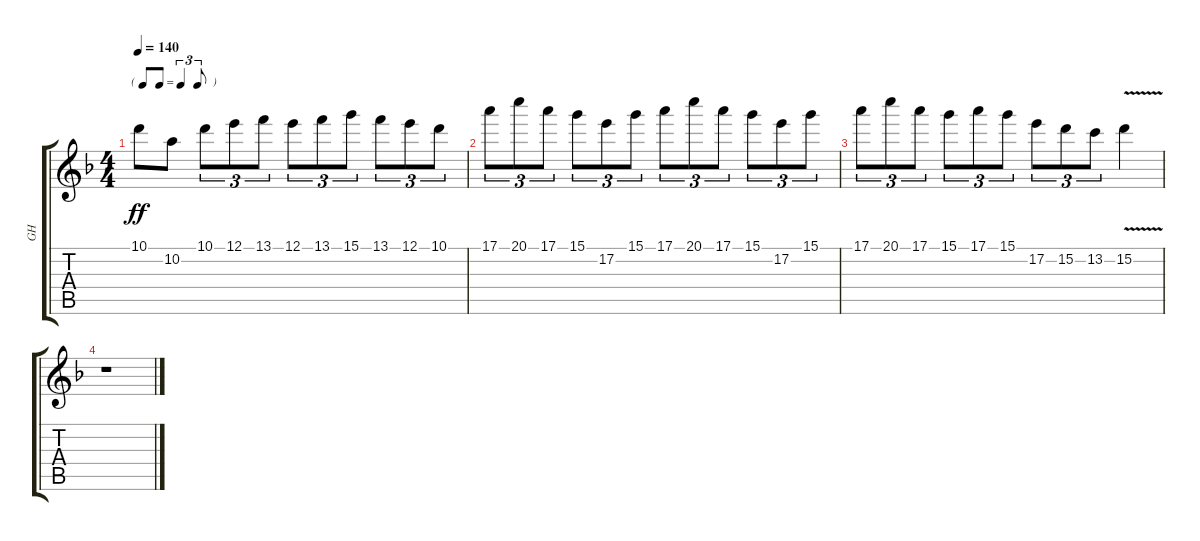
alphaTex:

\track ("GH" "GH") {instrument acousticguitarsteel}
\staff {score tabs}
\tuning (E4 B3 G3 D3 A2 D2) {hide}
\ts (4 4)
\tf triplet8th
\tempo 140
\clef g2
\ks dminor
10.1.8{dy ff} 10.2.8 10.1.8{tu (3 2)} 12.1.8{tu (3 2)} 13.1.8{tu (3 2)} 12.1.8{tu (3 2)} 13.1.8{tu (3 2)} 15.1.8{tu (3 2)} 13.1.8{tu (3 2)} 12.1.8{tu (3 2)} 10.1.8{tu (3 2)} |
17.1.8{tu (3 2)} 20.1.8{tu (3 2)} 17.1.8{tu (3 2)} 15.1.8{tu (3 2)} 17.2.8{tu (3 2)} 15.1.8{tu (3 2)} 17.1.8{tu (3 2)} 20.1.8{tu (3 2)} 17.1.8{tu (3 2)} 15.1.8{tu (3 2)} 17.2.8{tu (3 2)} 15.1.8{tu (3 2)} |
17.1.8{tu (3 2)} 20.1.8{tu (3 2)} 17.1.8{tu (3 2)} 15.1.8{tu (3 2)} 17.1.8{tu (3 2)} 15.1.8{tu (3 2)} 17.2.8{tu (3 2)} 15.2.8{tu (3 2)} 13.2.8{tu (3 2)} 15.2{v}.4 |
r.1
